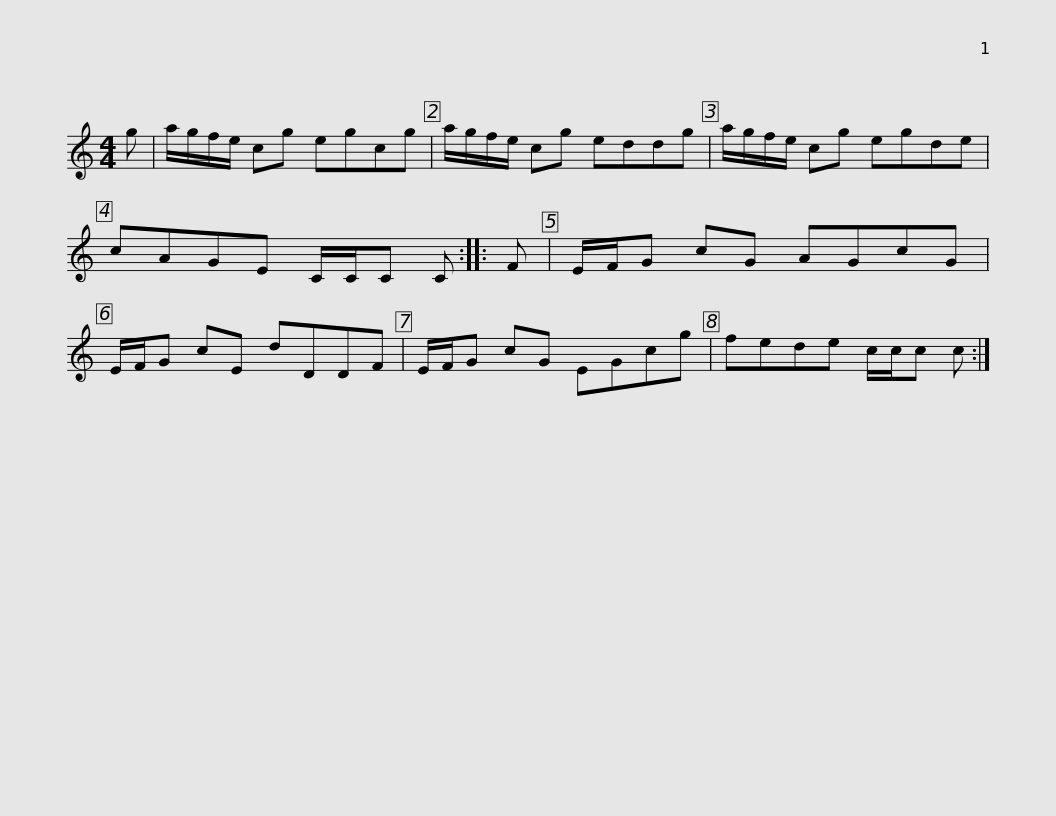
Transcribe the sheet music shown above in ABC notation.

X:1
L:1/8
M:4/4
I:linebreak $
K:C
V:1 treble
V:1
 g | a/g/f/e/ cg egcg | a/g/f/e/ cg eddg | a/g/f/e/ cg egde | cAGE C/C/C C :: %5
 F |$ E/F/G cG AGcG | E/F/G cE dDDF | E/F/G cG EGcg | fede c/c/c c :| %10
